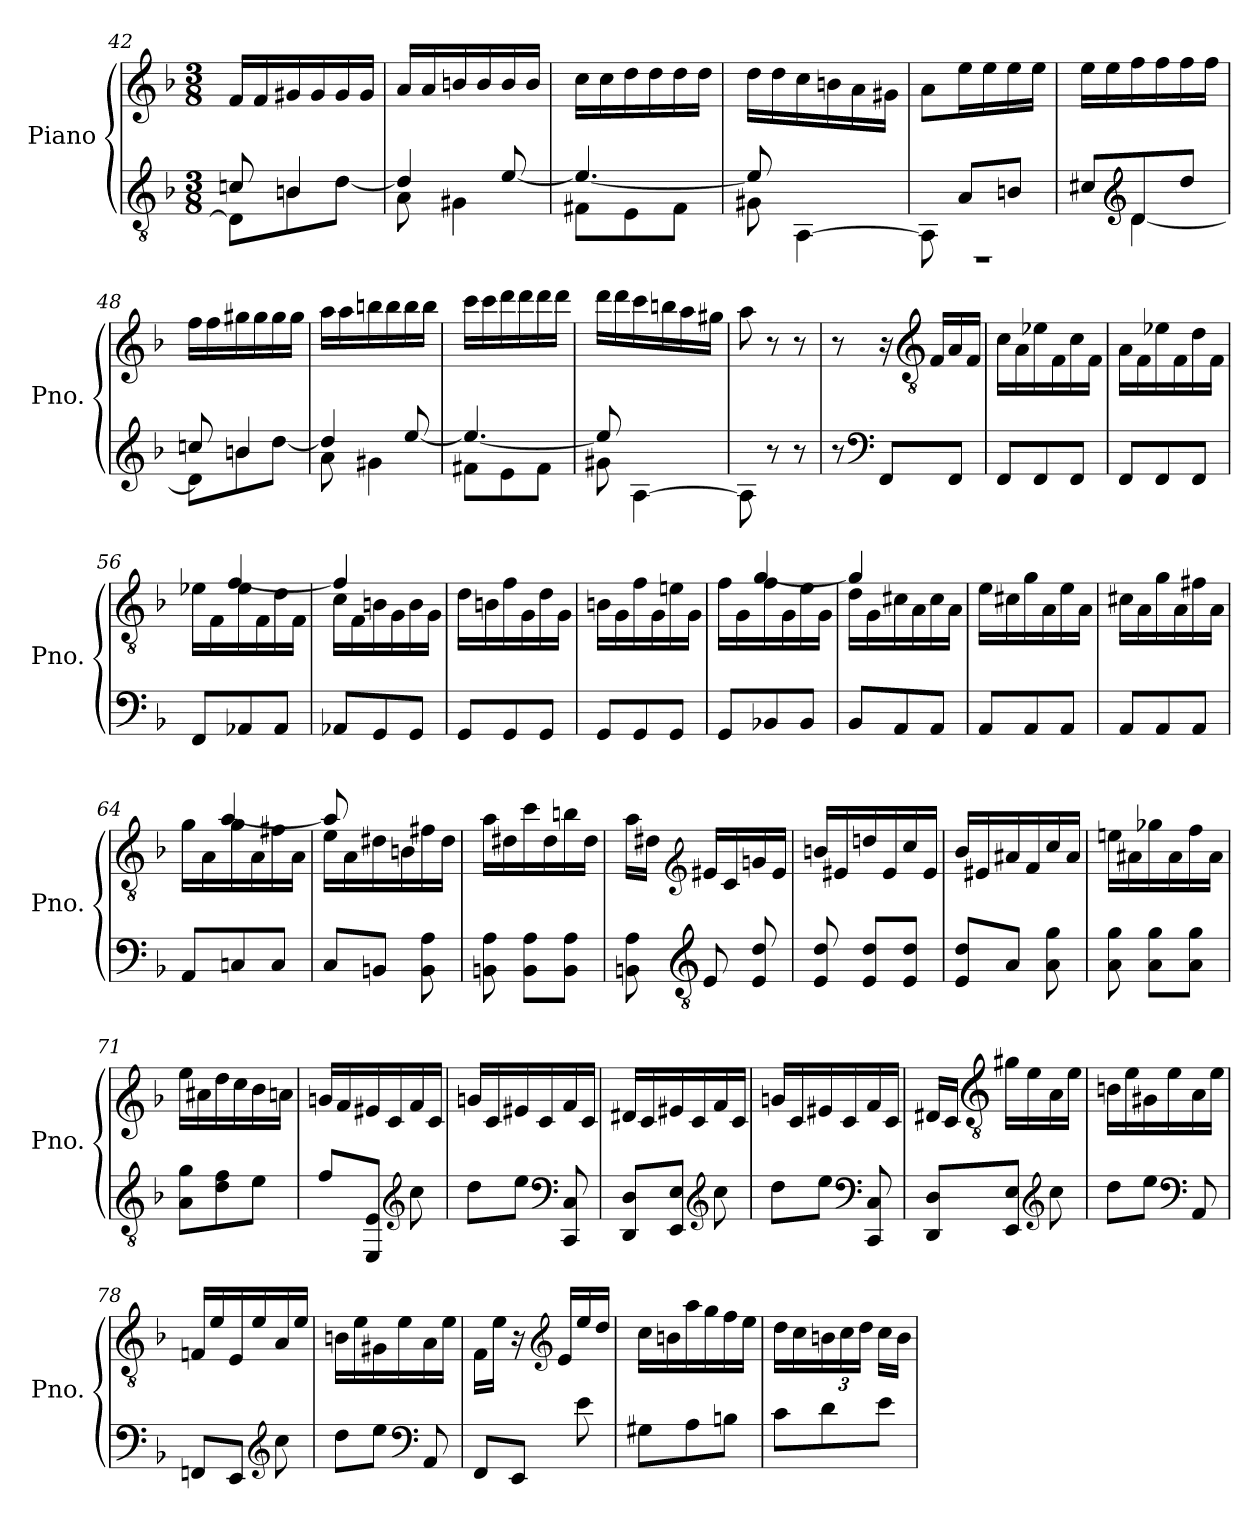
**kern	**kern
*part1	*part1
*staff2	*staff1
*I"Piano	*
*I'Pno.	*
*clefGv2	*clefG2
*k[b-]	*k[b-]
*M3/8	*M3/8
=42	=42
*^	*
8cn/	8D\L]	16f/LL
.	.	16f/
4Bn/	8B\	16g#X/
.	.	16g#/
.	[8d\J	16g#/
.	.	16g#/JJ
=43	=43	=43
8A\	4d/]	16a/LL
.	.	16a/
4G#X\	.	16bn/
.	.	16b/
.	[8e/	16b/
.	.	16b/JJ
=44	=44	=44
8F#X\L	4.e/_	16cc\LL
.	.	16cc\
8E\	.	16dd\
.	.	16dd\
8F#\J	.	16dd\
.	.	16dd\JJ
=45	=45	=45
8G#X\	8e/]	16dd\LL
.	.	16dd\
[4AA\	4ryy	16cc\
.	.	16bn\
.	.	16a\
.	.	16g#X\JJ
=46	=46	=46
8AA\]	4.r	8a\L
8A/L	.	16ee\L
.	.	16ee\
8Bn/J	.	16ee\
.	.	16ee\JJ
=47	=47	=47
8c#X/L	8ryy	16ee\LL
.	.	16ee\
*clefG2	*	*
8d/	[4d\	16ff\
.	.	16ff\
8dd/J	.	16ff\
.	.	16ff\JJ
!!LO:LB:g=z
=48	=48	=48
8ccn/	8d\L]	16ff\LL
.	.	16ff\
4bn/	8b\	16gg#X\
.	.	16gg#\
.	[8dd\J	16gg#\
.	.	16gg#\JJ
=49	=49	=49
8a\	4dd/]	16aa\LL
.	.	16aa\
4g#X\	.	16bbn\
.	.	16bb\
.	[8ee/	16bb\
.	.	16bb\JJ
=50	=50	=50
8f#X\L	4.ee/_	16ccc\LL
.	.	16ccc\
8e\	.	16ddd\
.	.	16ddd\
8f#\J	.	16ddd\
.	.	16ddd\JJ
=51	=51	=51
8g#X\	8ee/]	16ddd\LL
.	.	16ddd\
[4A\	4ryy	16ccc\
.	.	16bbn\
.	.	16aa\
.	.	16gg#X\JJ
*v	*v	*
=52	=52
8A\]	8aa\
8r	8r
8r	8r
=53	=53
8r	8r
*clefF4	*
8FF/L	16r
*	*clefGv2
.	16F/LL
8FF/J	16A/
.	16F/JJ
!!LO:LB:g=z
=54	=54
8FF/L	16c\LL
.	16A\
8FF/	16e-X\
.	16F\
8FF/J	16c\
.	16F\JJ
=55	=55
8FF/L	16A\LL
.	16F\
8FF/	16e-X\
.	16F\
8FF/J	16d\
.	16F\JJ
=56	=56
*	*^
8FF/L	16e-X\LL	8ryy
.	16F\	.
8AA-X/	16e-\	[4f/
.	16F\	.
8AA-/J	16d\	.
.	16F\JJ	.
=57	=57	=57
8AA-X/L	16c\LL	4f/]
.	16F\	.
8GG/	16Bn\	.
.	16G\	.
8GG/J	16B\	8ryy
.	16G\JJ	.
*	*v	*v
=58	=58
8GG/L	16d\LL
.	16Bn\
8GG/	16f\
.	16G\
8GG/J	16d\
.	16G\JJ
=59	=59
8GG/L	16Bn\LL
.	16G\
8GG/	16f\
.	16G\
8GG/J	16en\
.	16G\JJ
!!LO:LB:g=z
=60	=60
*	*^
8GG/L	16f\LL	8ryy
.	16G\	.
8BB-X/	16f\	[4g/
.	16G\	.
8BB-/J	16e\	.
.	16G\JJ	.
=61	=61	=61
8BB-/L	16d\LL	4g/]
.	16G\	.
8AA/	16c#X\	.
.	16A\	.
8AA/J	16c#\	8ryy
.	16A\JJ	.
*	*v	*v
=62	=62
8AA/L	16e\LL
.	16c#X\
8AA/	16g\
.	16A\
8AA/J	16e\
.	16A\JJ
=63	=63
8AA/L	16c#X\LL
.	16A\
8AA/	16g\
.	16A\
8AA/J	16f#X\
.	16A\JJ
=64	=64
*	*^
8AA/L	16g\LL	8ryy
.	16A\	.
8Cn/	16g\	[4a/
.	16A\	.
8C/J	16f#X\	.
.	16A\JJ	.
=65	=65	=65
8C/L	16e\LL	8a/]
.	16A\	.
8BBn/J	16d#X\	4ryy
.	16Bn\	.
8BB\ 8A\	16f#X\	.
.	16d#\JJ	.
*	*v	*v
!!LO:LB:g=z
=66	=66
8BBn\ 8A\	16a\LL
.	16d#X\
8BB\ 8A\L	16cc\
.	16d#\
8BB\ 8A\J	16bn\
.	16d#\JJ
=67	=67
8BBn\ 8A\	16a\LL
.	16d#X\JJ
*clefGv2	*clefG1
8E/	16g#X/LL
.	16e/
8E/ 8d/	16bn/
.	16g#/JJ
=68	=68
8E/ 8d/	16ddn/LL
.	16g#X/
8E/ 8d/L	16ffn/
.	16g#/
8E/ 8d/J	16ee/
.	16g#/JJ
=69	=69
8E/ 8d/L	16dd/LL
.	16g#X/
8A/J	16cc#X/
.	16a/
8A\ 8g\	16ee/
.	16cc#/JJ
=70	=70
8A\ 8g\	16ggn\LL
.	16cc#X\
8A\ 8g\L	16bb-X\
.	16cc#\
8A\ 8g\J	16aa\
.	16cc#\JJ
!!LO:PB:g=z
=71	=71
8A\ 8g\L	16gg\LL
.	16cc#X\
8d\ 8f\	16ff\
.	16ee\
8e\J	16dd\
.	16ccn\JJ
=72	=72
8f/L	16bn/LL
.	16a/
8EE/ 8E/J	16g#X/
.	16e/
*clefG2	*
8cc\	16a/
.	16e/JJ
=73	=73
8dd\L	16bn/LL
.	16e/
8ee\J	16g#X/
.	16e/
*clefF4	*
8CC/ 8C/	16a/
.	16e/JJ
=74	=74
8DD/ 8D/L	16f#X/LL
.	16e/
8EE/ 8E/J	16g#X/
.	16e/
*clefG2	*
8cc\	16a/
.	16e/JJ
=75	=75
8dd\L	16bn/LL
.	16e/
8ee\J	16g#X/
.	16e/
*clefF4	*
8CC/ 8C/	16a/
.	16e/JJ
!!LO:LB:g=z
=76	=76
8DD/ 8D/L	16f#X/LL
.	16e/JJ
*	*clefGv2
8EE/ 8E/J	16g#X\LL
.	16e\
*clefG2	*
8cc\	16A\
.	16e\JJ
=77	=77
8dd\L	16Bn\LL
.	16e\
8ee\J	16G#X\
.	16e\
*clefF4	*
8AA/	16A\
.	16e\JJ
=78	=78
8FFn/L	16Fn/LL
.	16e/
8EE/J	16E/
.	16e/
*clefG2	*
8cc\	16A/
.	16e/JJ
=79	=79
8dd\L	16Bn\LL
.	16e\
8ee\J	16G#X\
.	16e\
*clefF4	*
8AA/	16A\
.	16e\JJ
=80	=80
8FF/L	16F\LL
.	16e\JJ
8EE/J	16r
*	*clefG2
.	16e/LL
8e\	16ee/
.	16dd/JJ
=81	=81
8G#X\L	16cc\LL
.	16bn\
8A\	16aa\
.	16gg\
8Bn\J	16ff\
.	16ee\JJ
!!LO:LB:g=z
=82	=82
8c\L	16dd\LL
.	16cc\
*	*Xbrackettup
8d\	24bn\
.	24cc\
.	24dd\JJ
8e\J	16cc\LL
.	16b\JJ
=	=
*-	*-
